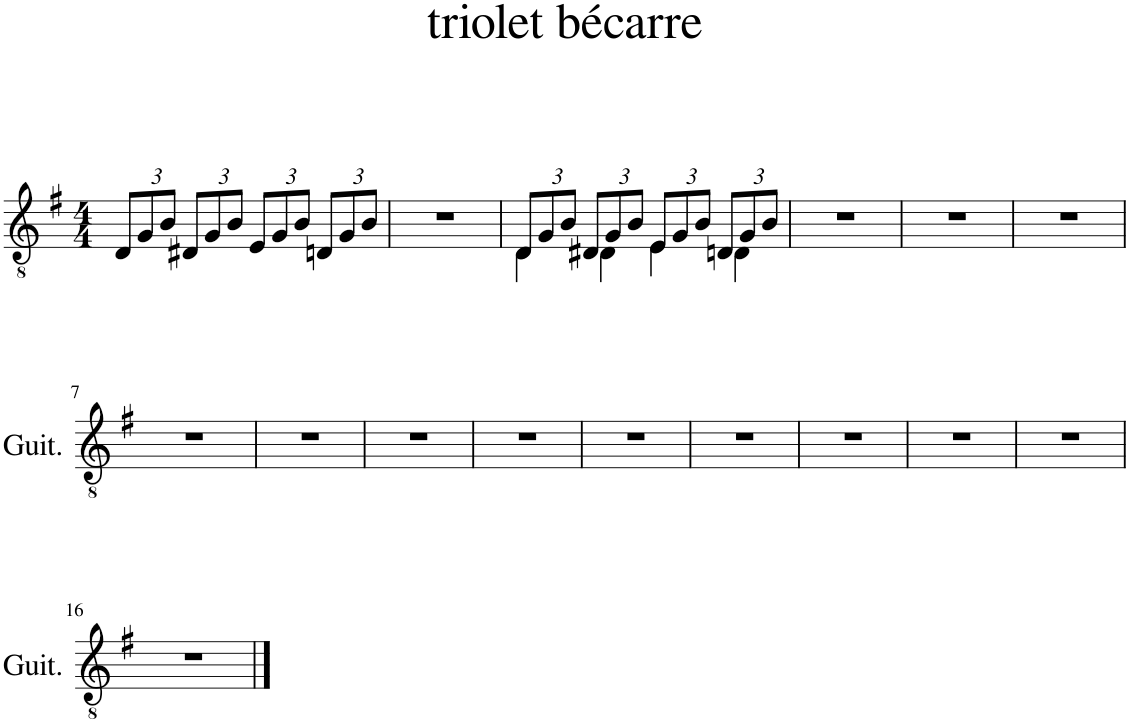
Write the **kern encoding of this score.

**kern
*part1
*staff1
*I"Guitar
*I'Guit.
*clefGv2
*k[f#]
*M4/4
*Xbrackettup
=1
12D/L
12G/
12B/J
12D#X/L
12G/
12B/J
12E/L
12G/
12B/J
12Dn/L
12G/
12B/J
=2
1r
=3
*^
12D/L	4D\
12G/	.
12B/J	.
12D/L	4D#X\
12G/	.
12B/J	.
12E/L	4E\
12G/	.
12B/J	.
12D#/L	4Dn\
12G/	.
12B/J	.
*v	*v
=4
1r
=5
1r
=6
1r
!!LO:LB:g=z
=7
1r
=8
1r
=9
1r
=10
1r
=11
1r
=12
1r
=13
1r
=14
1r
=15
1r
!!LO:LB:g=z
=16
1r
==
*-
